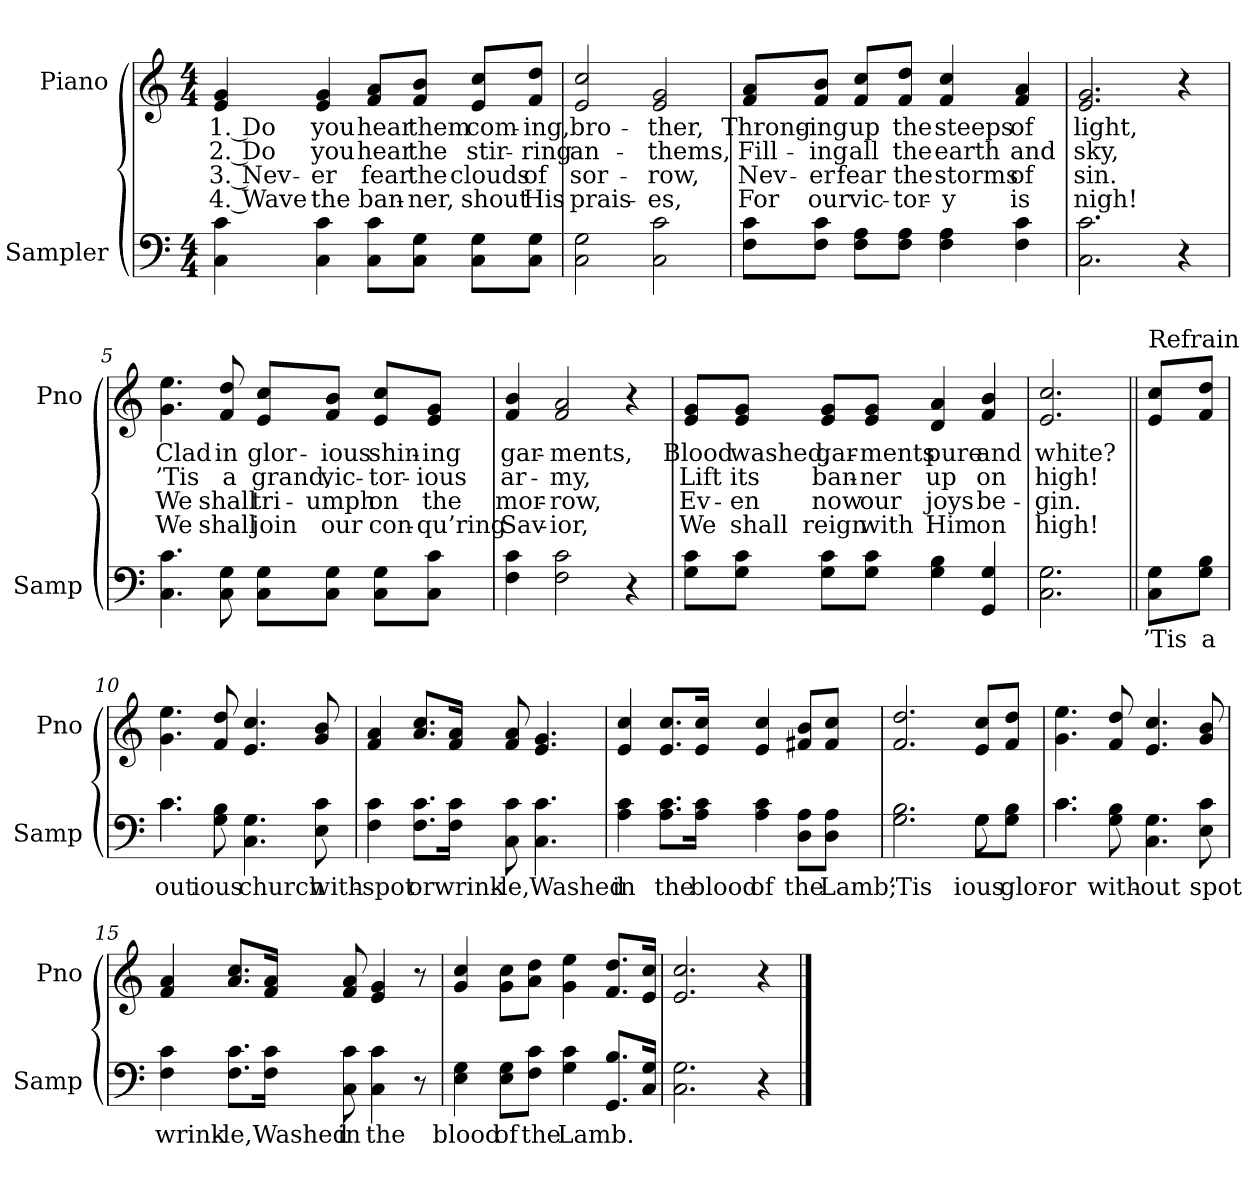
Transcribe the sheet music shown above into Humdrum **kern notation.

**kern	**text	**kern	**text	**text	**text	**text
*part2	*part2	*part1	*part1	*part1	*part1	*part1
*staff2	*staff2	*staff1	*staff1	*staff1	*staff1	*staff1
*I"Sampler	*	*I"Piano	*	*	*	*
*I'Samp	*	*I'Pno	*	*	*	*
*clefF4	*	*clefG2	*	*	*	*
*M4/4	*	*M4/4	*	*	*	*
=1	=1	=1	=1	=1	=1	=1
4C 4c	.	4e 4g	1. Do	2. Do	3. Nev-	4. Wave
4C 4c	.	4e 4g	you	you	-er	the
8C\ 8c\L	.	8f/ 8a/L	hear	hear	fear	ban-
8C\ 8G\J	.	8f/ 8b/J	them	the	the	-ner,
8C\ 8G\L	.	8e/ 8cc/L	com-	stir-	clouds	shout
8C\ 8G\J	.	8f/ 8dd/J	-ing,	-ring	of	His
=2	=2	=2	=2	=2	=2	=2
2C 2G	.	2e 2cc	bro-	an-	sor-	prais-
2C 2c	.	2e 2g	-ther,	-thems,	-row,	-es,
=3	=3	=3	=3	=3	=3	=3
8F\ 8c\L	.	8f/ 8a/L	Throng-	Fill-	Nev-	For
8F\ 8c\J	.	8f/ 8b/J	-ing	-ing	-er	our
8F\ 8A\L	.	8f/ 8cc/L	up	all	fear	vic-
8F\ 8A\J	.	8f/ 8dd/J	the	the	the	-tor-
4F 4A	.	4f 4cc	steeps	earth	storms	-y
4F 4c	.	4f 4a	of	and	of	is
=4	=4	=4	=4	=4	=4	=4
2.C 2.c	.	2.e 2.g	light,	sky,	sin.	nigh!
4r	.	4r	.	.	.	.
=5	=5	=5	=5	=5	=5	=5
4.C 4.c	.	4.g 4.ee	Clad	’Tis	We	We
8C 8G	.	8f 8dd	in	a	shall	shall
8C\ 8G\L	.	8e/ 8cc/L	glor-	grand,	tri-	join
8C\ 8G\J	.	8f/ 8b/J	-ious	vic-	-umph	our
8C\ 8G\L	.	8e/ 8cc/L	shin-	-tor-	on	con-
8C\ 8c\J	.	8e/ 8g/J	-ing	-ious	the	-qu’ring
=6	=6	=6	=6	=6	=6	=6
4F 4c	.	4f 4b	gar-	ar-	mor-	Sav-
2F 2c	.	2f 2a	-ments,	-my,	-row,	-ior,
4r	.	4r	.	.	.	.
=7	=7	=7	=7	=7	=7	=7
8G\ 8c\L	.	8e/ 8g/L	Blood	Lift	Ev-	We
8G\ 8c\J	.	8e/ 8g/J	washed,	its	-en	shall
8G\ 8c\L	.	8e/ 8g/L	gar-	ban-	now	reign
8G\ 8c\J	.	8e/ 8g/J	-ments	-ner	our	with
4G 4B	.	4d 4a	pure	up	joys	Him
4GG 4G	.	4f 4b	and	on	be-	on
=8	=8	=8	=8	=8	=8	=8
2.C 2.G	.	2.e 2.cc	white?	high!	-gin.	high!
=9||	=9||	=9||	=9||	=9||	=9||	=9||
!	!	!LO:TX:t=Refrain	!	!	!	!
8C\ 8G\L	’Tis	8e/ 8cc/L	.	.	.	.
8G\ 8B\J	a	8f/ 8dd/J	.	.	.	.
=10	=10	=10	=10	=10	=10	=10
*^	*	*	*	*	*	*
4.c\	4.c	-out	4.g 4.ee	.	.	.	.
8G 8B	2ryy	-ious	8f 8dd	.	.	.	.
4.C 4.G	.	church	4.e 4.cc	.	.	.	.
8E 8c	8ryy	with-	8g 8b	.	.	.	.
*v	*v	*	*	*	*	*	*
=11	=11	=11	=11	=11	=11	=11
4F 4c	spot	4f 4a	.	.	.	.
8.F\ 8.c\L	or	8.a/ 8.cc/L	.	.	.	.
16F\ 16c\Jk	wrink-	16f/ 16a/Jk	.	.	.	.
8C 8c	-le,	8f 8a	.	.	.	.
4.C 4.c	Washed	4.e 4.g	.	.	.	.
=12	=12	=12	=12	=12	=12	=12
4A 4c	in	4e 4cc	.	.	.	.
8.A\ 8.c\L	the	8.e/ 8.cc/L	.	.	.	.
16A\ 16c\Jk	blood	16e/ 16cc/Jk	.	.	.	.
4A 4c	of	4e 4cc	.	.	.	.
8D\ 8A\L	the	8f#X/ 8b/L	.	.	.	.
8D\ 8A\J	Lamb;	8f#/ 8cc/J	.	.	.	.
=13	=13	=13	=13	=13	=13	=13
*^	*	*	*	*	*	*
2.G 2.B	2.ryy	’Tis	2.f 2.dd	.	.	.	.
8G\L	8G	-ious	8e/ 8cc/L	.	.	.	.
8G\ 8B\J	8ryy	glor-	8f/ 8dd/J	.	.	.	.
=14	=14	=14	=14	=14	=14	=14	=14
4.c\	4.c	or	4.g 4.ee	.	.	.	.
8G 8B	2ryy	with-	8f 8dd	.	.	.	.
4.C 4.G	.	-out	4.e 4.cc	.	.	.	.
8E 8c	8ryy	spot	8g 8b	.	.	.	.
*v	*v	*	*	*	*	*	*
=15	=15	=15	=15	=15	=15	=15
4F 4c	wrink-	4f 4a	.	.	.	.
8.F\ 8.c\L	-le,	8.a/ 8.cc/L	.	.	.	.
16F\ 16c\Jk	Washed	16f/ 16a/Jk	.	.	.	.
8C 8c	in	8f 8a	.	.	.	.
4C 4c	the	4e 4g	.	.	.	.
8r	.	8r	.	.	.	.
=16	=16	=16	=16	=16	=16	=16
4E 4G	blood	4g 4cc	.	.	.	.
8E\ 8G\L	of	8g\ 8cc\L	.	.	.	.
8F\ 8c\J	the	8a\ 8dd\J	.	.	.	.
4G 4c	Lamb.	4g 4ee	.	.	.	.
8.GG/ 8.B/L	.	8.f/ 8.dd/L	.	.	.	.
16C/ 16G/Jk	.	16e/ 16cc/Jk	.	.	.	.
=17	=17	=17	=17	=17	=17	=17
2.C 2.G	.	2.e 2.cc	.	.	.	.
4r	.	4r	.	.	.	.
==	==	==	==	==	==	==
*-	*-	*-	*-	*-	*-	*-
